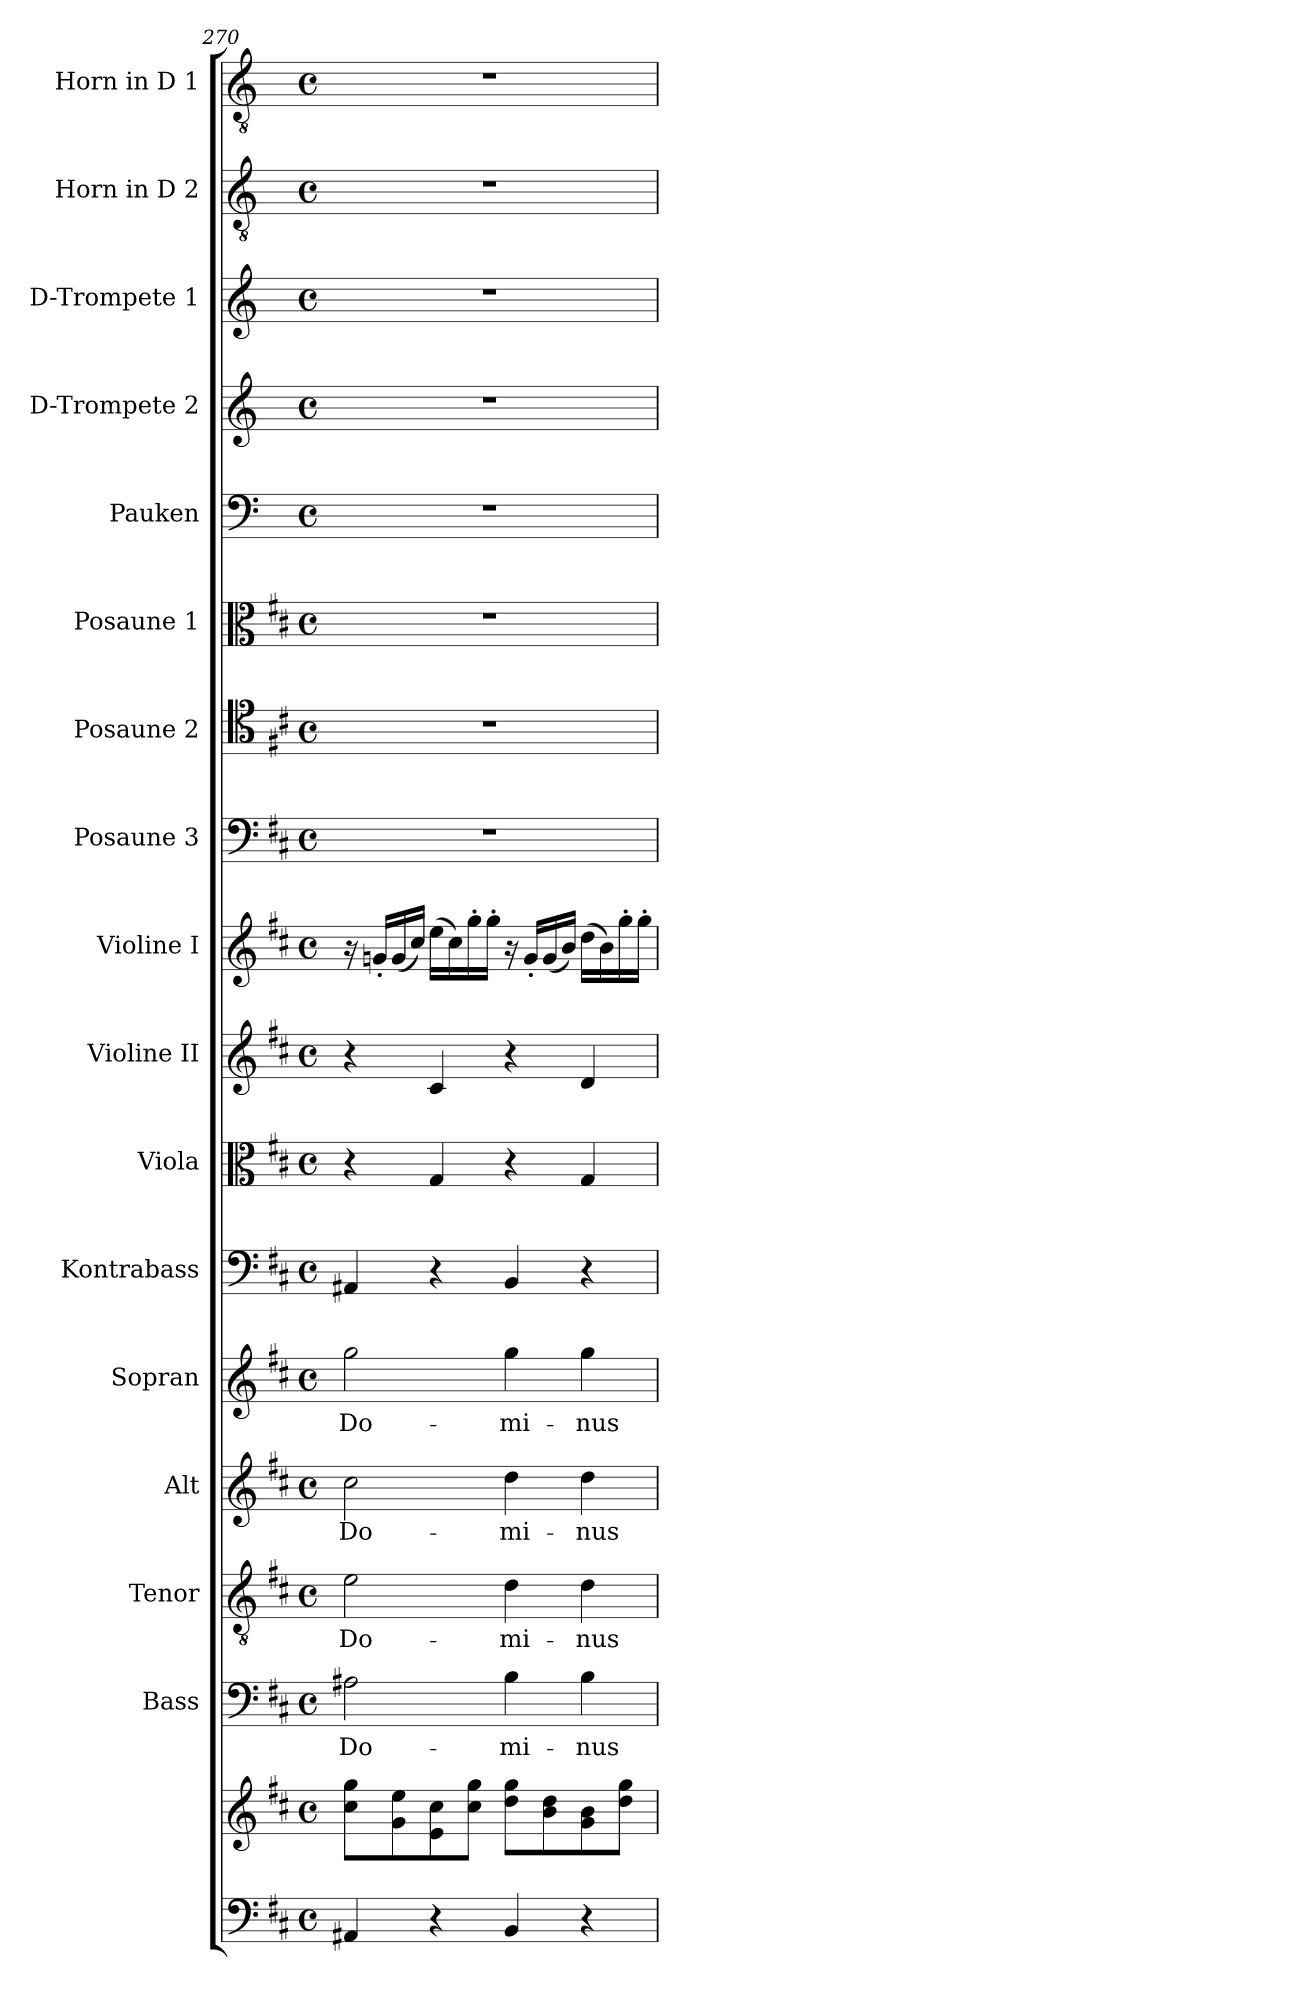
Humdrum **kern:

**kern	**kern	**kern	**text	**kern	**text	**kern	**text	**kern	**text	**kern	**kern	**kern	**kern	**kern	**kern	**kern	**kern	**kern	**kern	**kern	**kern
*part17	*part17	*part16	*part16	*part15	*part15	*part14	*part14	*part13	*part13	*part12	*part11	*part10	*part9	*part8	*part7	*part6	*part5	*part4	*part3	*part2	*part1
*staff18	*staff17	*staff16	*staff16	*staff15	*staff15	*staff14	*staff14	*staff13	*staff13	*staff12	*staff11	*staff10	*staff9	*staff8	*staff7	*staff6	*staff5	*staff4	*staff3	*staff2	*staff1
*	*	*I"Bass	*	*I"Tenor	*	*I"Alt	*	*I"Sopran	*	*I"Kontrabass	*I"Viola	*I"Violine II	*I"Violine I	*I"Posaune 3	*I"Posaune 2	*I"Posaune 1	*I"Pauken	*I"D-Trompete 2	*I"D-Trompete 1	*I"Horn in D 2	*I"Horn in D 1
*	*	*I'B.	*	*I'T.	*	*I'A.	*	*I'S.	*	*I'Kb.	*I'Vla.	*I'Vl. II	*I'Vl. I	*I'Pos. 3	*I'Pos. 2	*I'Pos. 1	*I'Pk.	*I'D Trp. 2	*I'D Trp. 1	*I'Hrn. 2	*I'Hrn. 1
*clefF4	*clefG2	*clefF4	*	*clefGv2	*	*clefG2	*	*clefG2	*	*clefF4	*clefC3	*clefG2	*clefG2	*clefF4	*clefC4	*clefC3	*clefF4	*clefG2	*clefG2	*clefGv2	*clefGv2
*	*	*	*	*	*	*	*	*	*	*ITrd7c12	*	*	*	*	*	*	*ITrd-1c-2	*ITrd-1c-2	*ITrd-1c-2	*ITrd-1c-2	*ITrd-1c-2
*k[f#c#]	*k[f#c#]	*k[f#c#]	*	*k[f#c#]	*	*k[f#c#]	*	*k[f#c#]	*	*k[f#c#]	*k[f#c#]	*k[f#c#]	*k[f#c#]	*k[f#c#]	*k[f#c#]	*k[f#c#]	*k[f#c#]	*k[f#c#]	*k[f#c#]	*k[f#c#]	*k[f#c#]
*D:	*D:	*D:	*	*D:	*	*D:	*	*D:	*	*D:	*D:	*D:	*D:	*D:	*D:	*D:	*D:	*D:	*D:	*D:	*D:
*M4/4	*M4/4	*M4/4	*	*M4/4	*	*M4/4	*	*M4/4	*	*M4/4	*M4/4	*M4/4	*M4/4	*M4/4	*M4/4	*M4/4	*M4/4	*M4/4	*M4/4	*M4/4	*M4/4
*met(c)	*met(c)	*met(c)	*	*met(c)	*	*met(c)	*	*met(c)	*	*met(c)	*met(c)	*met(c)	*met(c)	*met(c)	*met(c)	*met(c)	*met(c)	*met(c)	*met(c)	*met(c)	*met(c)
=270	=270	=270	=270	=270	=270	=270	=270	=270	=270	=270	=270	=270	=270	=270	=270	=270	=270	=270	=270	=270	=270
!	!	!	!LO:LY:b	!	!LO:LY:b	!	!LO:LY:b	!	!LO:LY:b	!	!	!	!	!	!	!	!	!	!	!	!
4AA#X/	8cc#\ 8gg\L	2A#X\	Do-	2e\	Do-	2cc#\	Do-	2gg\	Do-	4AAA#X/	4r	4r	16r	1r	1r	1r	1r	1r	1r	1r	1r
.	.	.	.	.	.	.	.	.	.	.	.	.	16gn'</LL	.	.	.	.	.	.	.	.
.	8g\ 8ee\	.	.	.	.	.	.	.	.	.	.	.	(<16g/	.	.	.	.	.	.	.	.
.	.	.	.	.	.	.	.	.	.	.	.	.	16cc#/JJ)	.	.	.	.	.	.	.	.
4r	8e\ 8cc#\	.	.	.	.	.	.	.	.	4r	4G/	4c#/	(>16ee\LL	.	.	.	.	.	.	.	.
.	.	.	.	.	.	.	.	.	.	.	.	.	16cc#\)	.	.	.	.	.	.	.	.
.	8cc#\ 8gg\J	.	.	.	.	.	.	.	.	.	.	.	16gg'>\	.	.	.	.	.	.	.	.
.	.	.	.	.	.	.	.	.	.	.	.	.	16gg'>\JJ	.	.	.	.	.	.	.	.
!	!	!	!LO:LY:b	!	!LO:LY:b	!	!LO:LY:b	!	!LO:LY:b	!	!	!	!	!	!	!	!	!	!	!	!
4BB/	8dd\ 8gg\L	4B\	-mi-	4d\	-mi-	4dd\	-mi-	4gg\	-mi-	4BBB/	4r	4r	16r	.	.	.	.	.	.	.	.
.	.	.	.	.	.	.	.	.	.	.	.	.	16g'</LL	.	.	.	.	.	.	.	.
.	8b\ 8dd\	.	.	.	.	.	.	.	.	.	.	.	(<16g/	.	.	.	.	.	.	.	.
.	.	.	.	.	.	.	.	.	.	.	.	.	16b/JJ)	.	.	.	.	.	.	.	.
!	!	!	!LO:LY:b	!	!LO:LY:b	!	!LO:LY:b	!	!LO:LY:b	!	!	!	!	!	!	!	!	!	!	!	!
4r	8g\ 8b\	4B\	-nus	4d\	-nus	4dd\	-nus	4gg\	-nus	4r	4G/	4d/	(>16dd\LL	.	.	.	.	.	.	.	.
.	.	.	.	.	.	.	.	.	.	.	.	.	16b\)	.	.	.	.	.	.	.	.
.	8dd\ 8gg\J	.	.	.	.	.	.	.	.	.	.	.	16gg'>\	.	.	.	.	.	.	.	.
.	.	.	.	.	.	.	.	.	.	.	.	.	16gg'>\JJ	.	.	.	.	.	.	.	.
=	=	=	=	=	=	=	=	=	=	=	=	=	=	=	=	=	=	=	=	=	=
*-	*-	*-	*-	*-	*-	*-	*-	*-	*-	*-	*-	*-	*-	*-	*-	*-	*-	*-	*-	*-	*-
